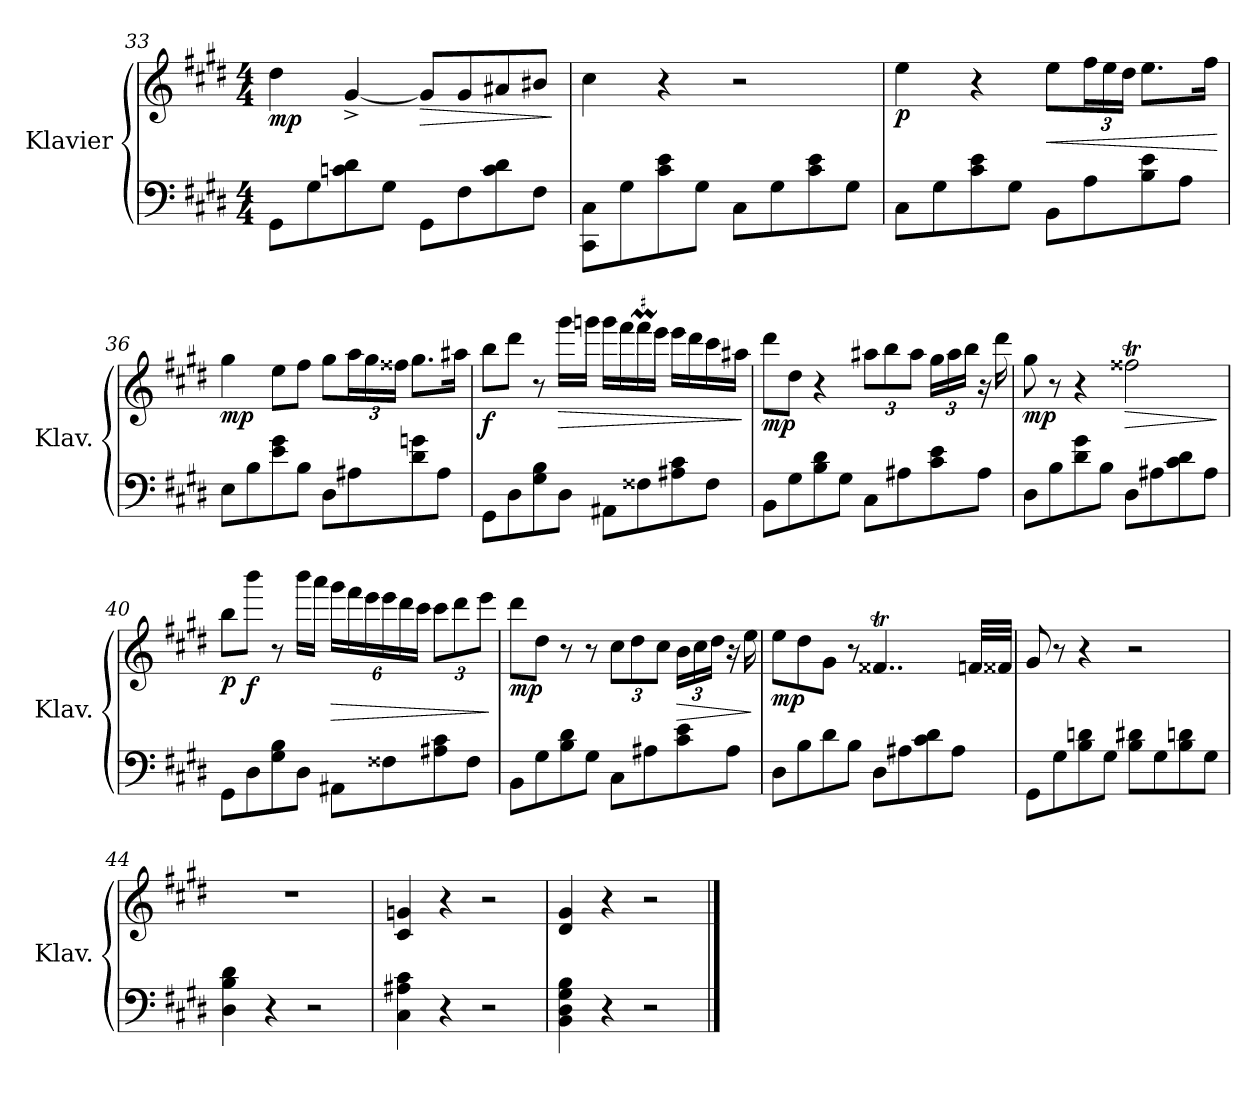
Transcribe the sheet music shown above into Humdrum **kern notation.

**kern	**kern	**dynam
*part1	*part1	*part1
*staff2	*staff1	*staff1/2
*I"Klavier	*	*
*I'Klav.	*	*
!!LO:LB:g=z
*clefF4	*clefG2	*
*k[f#c#g#d#]	*k[f#c#g#d#]	*
*M4/4	*M4/4	*
=33	=33	=33
!	!	!LO:DY:b
8GG#\L	4dd#\	mp
8G#\	.	.
8cn\ 8d#\	[4g#^/	.
8G#\J	.	.
!	!	!LO:HP:b
8GG#\L	8g#/L]	>
8F#\	8g#/	.
8c\ 8d#\	8a#X/	.
8F#\J	8b#X/J	.
.	.	]
=34	=34	=34
!	!	!LO:DY:b
8CC#\ 8C#\L	4cc#\	other-dynamics
8G#\	.	.
8c#\ 8e\	4r	.
8G#\J	.	.
8C#\L	2r	.
8G#\	.	.
8c#\ 8e\	.	.
8G#\J	.	.
=35	=35	=35
!	!	!LO:DY:b
8C#\L	4ee\	p
8G#\	.	.
8c#\ 8e\	4r	.
8G#\J	.	.
!	!	!LO:HP:b
8BB\L	8ee\L	<
*	*Xbrackettup	*
8A\	24ff#\L	.
.	24ee\	.
.	24dd#\JJ	.
8B\ 8e\	8.ee\L	.
8A\J	.	.
.	16ff#\Jk	.
.	.	[
=36	=36	=36
!	!	!LO:DY:b
8E\L	4gg#\	mp
8B\	.	.
8e\ 8g#\	8ee\L	.
8B\J	8ff#\J	.
8D#\L	8gg#\L	.
8A#X\	24aa\L	.
.	24gg#\	.
.	24ff##X\JJ	.
8d#\ 8gn\	8.gg#\L	.
8A#\J	.	.
.	16aa#X\Jk	.
!!LO:PB:g=z
=37	=37	=37
!	!	!LO:DY:b
8GG#\L	8bb\L	f
8D#\	8ddd#\J	.
8G#\ 8B\	8r	.
!	!	!LO:HP:b
8D#\J	16ggg#\LL	>
.	16gggn\JJ	.
8AA#X\L	16ggg\LL	.
.	16fff#\	.
8F##X\	16fff#M\	.
.	16eee\JJ	.
8A#X\ 8c#\	16eee\LL	.
.	16ddd#\	.
8F##\J	16ccc#\	.
.	16aa#X\JJ	.
.	.	]
=38	=38	=38
!	!	!LO:DY:b
8BB\L	8ddd#\L	mp
8G#\	8dd#\J	.
8B\ 8d#\	4r	.
8G#\J	.	.
8C#\L	12aa#X\L	.
.	12bb\	.
8A#X\	.	.
.	12aa#\J	.
8c#\ 8e\	24gg#\LL	.
.	24aa#\	.
.	24bb\JJ	.
8A#\J	16r	.
.	16ddd#\	.
=39	=39	=39
!	!	!LO:DY:b
8D#\L	8gg#\	mp
8B\	8r	.
8d#\ 8g#\	4r	.
8B\J	.	.
!	!	!LO:HP:b
8D#\L	2ff##Xt\	>
8A#X\	.	.
8c#\ 8d#\	.	.
8A#\J	.	.
.	.	]
!!LO:LB:g=z
=40	=40	=40
!	!	!LO:DY:b
8GG#\L	8bb\L	p
!	!	!LO:DY:b
8D#\	8bbb\J	f
8G#\ 8B\	8r	.
8D#\J	16bbb\LL	.
.	16aaa\JJ	.
!	!	!LO:HP:b
8AA#X\L	24ggg#\LL	>
.	24fff#\	.
.	24eee\	.
8F##X\	24eee\	.
.	24ddd#\	.
.	24ccc#\JJ	.
8A#X\ 8c#\	12ccc#\L	.
.	12ddd#\	.
8F##\J	.	.
.	12eee\J	.
.	.	]
=41	=41	=41
!	!	!LO:DY:b
8BB\L	8ddd#\L	mp
8G#\	8dd#\J	.
8B\ 8d#\	8r	.
8G#\J	8r	.
8C#\L	12cc#\L	.
.	12dd#\	.
8A#X\	.	.
.	12cc#\J	.
!	!	!LO:HP:b
8c#\ 8e\	24b\LL	>
.	24cc#\	.
.	24dd#\JJ	.
8A#\J	16r	.
.	16ee\	.
.	.	]
=42	=42	=42
!	!	!LO:DY:b
8D#\L	8ee\L	mp
8B\	8dd#\	.
8d#\	8g#\J	.
8B\J	8r	.
8D#\L	4..f##Xt/	.
8A#X\	.	.
8c#\ 8d#\	.	.
8A#\J	.	.
.	32fn/LLL	.
.	32f##X/JJJ	.
!!LO:LB:g=z
=43	=43	=43
8GG#\L	8g#/	.
8G#\	8r	.
8B\ 8dn\	4r	.
8G#\J	.	.
8B\ 8d#X\L	2r	.
8G#\	.	.
8B\ 8dn\	.	.
8G#\J	.	.
=44	=44	=44
4D#\ 4B\ 4d#\	1r	.
4r	.	.
2r	.	.
=45	=45	=45
4C#\ 4A#X\ 4c#\	4c#/ 4gn/	.
4r	4r	.
2r	2r	.
=46	=46	=46
4BB\ 4D#\ 4G#\ 4B\	4d#/ 4g#/	.
4r	4r	.
2r	2r	.
==	==	==
*-	*-	*-
